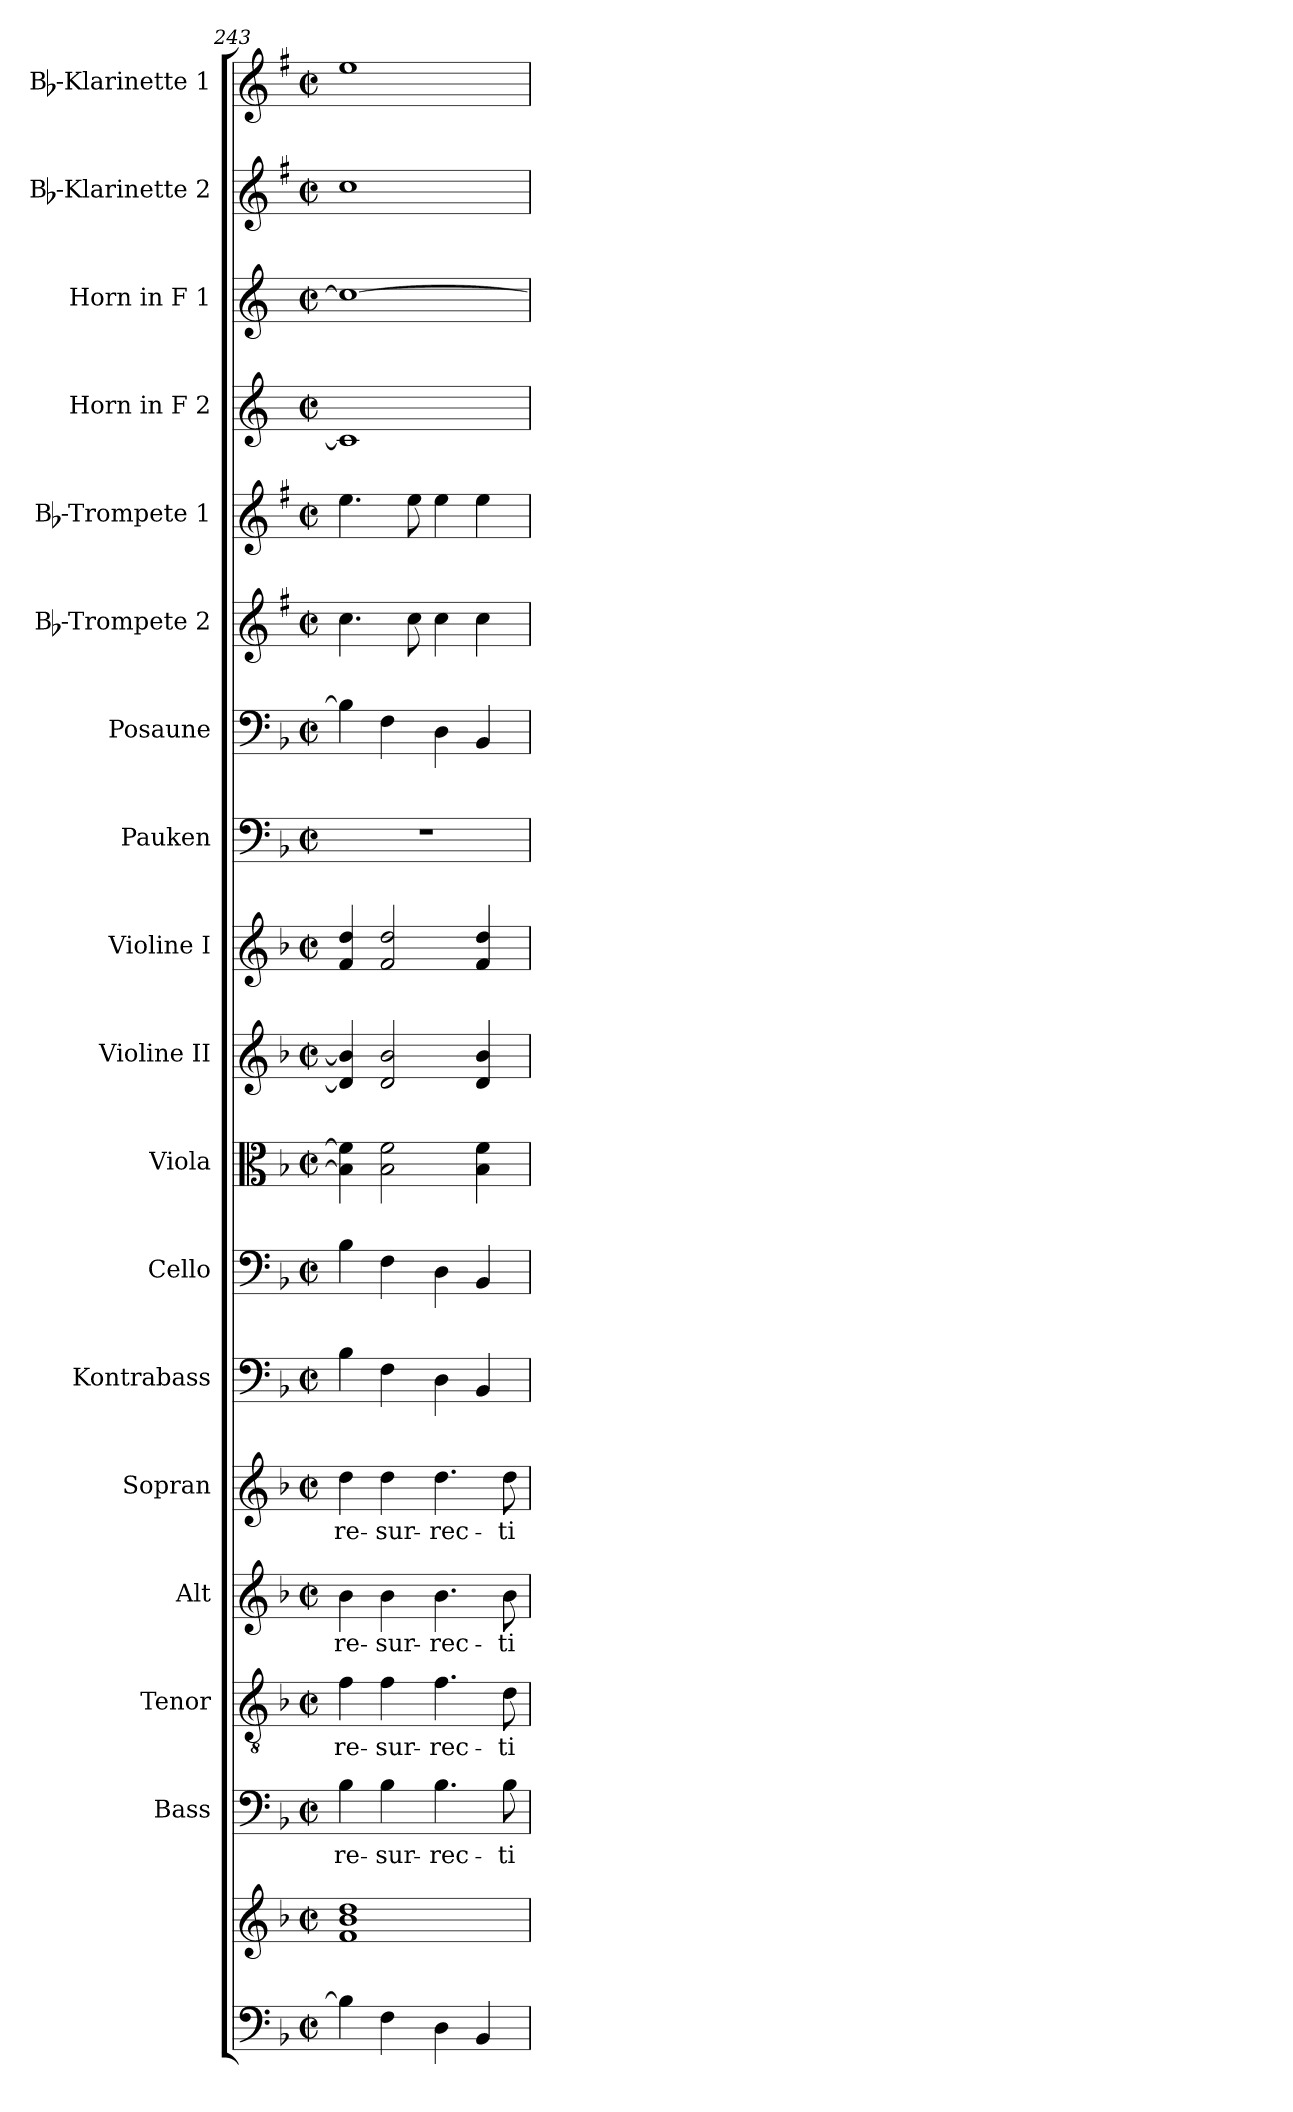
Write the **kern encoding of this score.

**kern	**kern	**kern	**text	**kern	**text	**kern	**text	**kern	**text	**kern	**kern	**kern	**kern	**kern	**kern	**kern	**kern	**kern	**kern	**kern	**kern	**kern
*part18	*part18	*part17	*part17	*part16	*part16	*part15	*part15	*part14	*part14	*part13	*part12	*part11	*part10	*part9	*part8	*part7	*part6	*part5	*part4	*part3	*part2	*part1
*staff19	*staff18	*staff17	*staff17	*staff16	*staff16	*staff15	*staff15	*staff14	*staff14	*staff13	*staff12	*staff11	*staff10	*staff9	*staff8	*staff7	*staff6	*staff5	*staff4	*staff3	*staff2	*staff1
*	*	*I"Bass	*	*I"Tenor	*	*I"Alt	*	*I"Sopran	*	*I"Kontrabass	*I"Cello	*I"Viola	*I"Violine II	*I"Violine I	*I"Pauken	*I"Posaune	*I"Bb-Trompete 2	*I"Bb-Trompete 1	*I"Horn in F 2	*I"Horn in F 1	*I"Bb-Klarinette 2	*I"Bb-Klarinette 1
*	*	*I'B.	*	*I'T.	*	*I'A.	*	*I'S.	*	*I'Kb.	*	*I'Vla.	*I'Vl. II	*I'Vl. I	*I'Pk.	*I'Pos.	*I'Bb Trp. 2	*I'Bb Trp. 1	*	*	*I'Bb Kl. 2	*I'Bb Kl. 1
*clefF4	*clefG2	*clefF4	*	*clefGv2	*	*clefG2	*	*clefG2	*	*clefF4	*clefF4	*clefC3	*clefG2	*clefG2	*clefF4	*clefF4	*clefG2	*clefG2	*clefG2	*clefG2	*clefG2	*clefG2
*	*	*	*	*	*	*	*	*	*	*ITrd7c12	*	*	*	*	*	*	*ITrd1c2	*ITrd1c2	*ITrd4c7	*ITrd4c7	*ITrd1c2	*ITrd1c2
*k[b-]	*k[b-]	*k[b-]	*	*k[b-]	*	*k[b-]	*	*k[b-]	*	*k[b-]	*k[b-]	*k[b-]	*k[b-]	*k[b-]	*k[b-]	*k[b-]	*k[b-]	*k[b-]	*k[b-]	*k[b-]	*k[b-]	*k[b-]
*F:	*F:	*F:	*	*F:	*	*F:	*	*F:	*	*F:	*F:	*F:	*F:	*F:	*F:	*F:	*F:	*F:	*F:	*F:	*F:	*F:
*M2/2	*M2/2	*M2/2	*	*M2/2	*	*M2/2	*	*M2/2	*	*M2/2	*M2/2	*M2/2	*M2/2	*M2/2	*M2/2	*M2/2	*M2/2	*M2/2	*M2/2	*M2/2	*M2/2	*M2/2
*met(c|)	*met(c|)	*met(c|)	*	*met(c|)	*	*met(c|)	*	*met(c|)	*	*met(c|)	*met(c|)	*met(c|)	*met(c|)	*met(c|)	*met(c|)	*met(c|)	*met(c|)	*met(c|)	*met(c|)	*met(c|)	*met(c|)	*met(c|)
=243	=243	=243	=243	=243	=243	=243	=243	=243	=243	=243	=243	=243	=243	=243	=243	=243	=243	=243	=243	=243	=243	=243
!	!	!	!LO:LY:b	!	!LO:LY:b	!	!LO:LY:b	!	!LO:LY:b	!	!	!	!	!	!	!	!	!	!	!	!	!
4B-\]	1f 1b- 1dd	4B-\	re-	4f\	re-	4b-\	re-	4dd\	re-	4BB-\	4B-\	4B-\] 4f\]	4d/] 4b-/]	4f/ 4dd/	1r	4B-\]	4.b-\	4.dd\	1F]	1f_	1b-	1dd
!	!	!	!LO:LY:b	!	!LO:LY:b	!	!LO:LY:b	!	!LO:LY:b	!	!	!	!	!	!	!	!	!	!	!	!	!
4F\	.	4B-\	-sur-	4f\	-sur-	4b-\	-sur-	4dd\	-sur-	4FF\	4F\	2B-\ 2f\	2d/ 2b-/	2f/ 2dd/	.	4F\	.	.	.	.	.	.
.	.	.	.	.	.	.	.	.	.	.	.	.	.	.	.	.	8b-\	8dd\	.	.	.	.
!	!	!	!LO:LY:b	!	!LO:LY:b	!	!LO:LY:b	!	!LO:LY:b	!	!	!	!	!	!	!	!	!	!	!	!	!
4D\	.	4.B-\	-rec-	4.f\	-rec-	4.b-\	-rec-	4.dd\	-rec-	4DD\	4D\	.	.	.	.	4D\	4b-\	4dd\	.	.	.	.
4BB-/	.	.	.	.	.	.	.	.	.	4BBB-/	4BB-/	4B-\ 4f\	4d/ 4b-/	4f/ 4dd/	.	4BB-/	4b-\	4dd\	.	.	.	.
!	!	!	!LO:LY:b	!	!LO:LY:b	!	!LO:LY:b	!	!LO:LY:b	!	!	!	!	!	!	!	!	!	!	!	!	!
.	.	8B-\	-ti-	8d\	-ti-	8b-\	-ti-	8dd\	-ti-	.	.	.	.	.	.	.	.	.	.	.	.	.
=	=	=	=	=	=	=	=	=	=	=	=	=	=	=	=	=	=	=	=	=	=	=
*-	*-	*-	*-	*-	*-	*-	*-	*-	*-	*-	*-	*-	*-	*-	*-	*-	*-	*-	*-	*-	*-	*-
